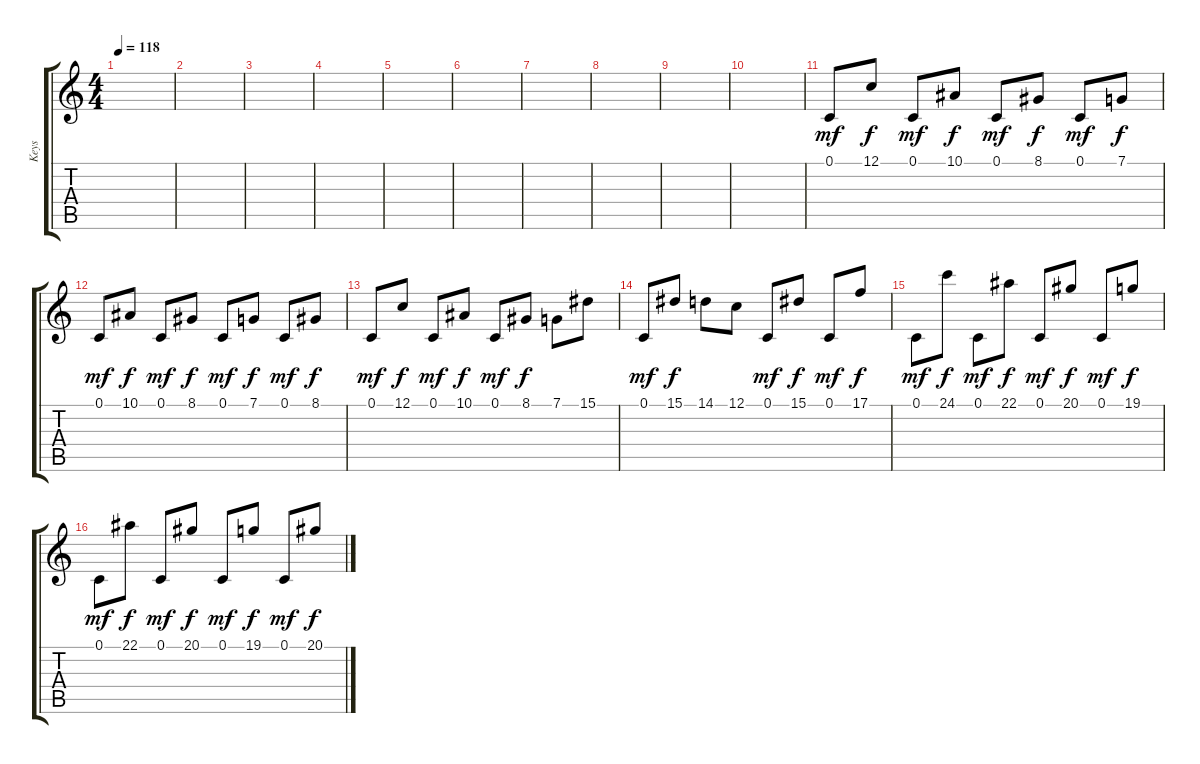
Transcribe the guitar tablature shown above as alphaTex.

\track ("Keys" "Keys") {instrument stringensemble1}
\staff {score tabs}
\tuning (C4 G3 Eb3 Bb2 F2 C2) {hide}
\ts (4 4)
\tempo 118
\clef g2
\ks c
|
|
|
|
|
|
|
|
|
|
0.1.8{dy mf} 12.1.8{dy f} 0.1.8{dy mf} 10.1.8{dy f} 0.1.8{dy mf} 8.1.8{dy f} 0.1.8{dy mf} 7.1.8{dy f} |
0.1.8{dy mf} 10.1.8{dy f} 0.1.8{dy mf} 8.1.8{dy f} 0.1.8{dy mf} 7.1.8{dy f} 0.1.8{dy mf} 8.1.8{dy f} |
0.1.8{dy mf} 12.1.8{dy f} 0.1.8{dy mf} 10.1.8{dy f} 0.1.8{dy mf} 8.1.8{dy f} 7.1.8 15.1.8 |
0.1.8{dy mf} 15.1.8{dy f} 14.1.8 12.1.8 0.1.8{dy mf} 15.1.8{dy f} 0.1.8{dy mf} 17.1.8{dy f} |
0.1.8{dy mf} 24.1.8{dy f} 0.1.8{dy mf} 22.1.8{dy f} 0.1.8{dy mf} 20.1.8{dy f} 0.1.8{dy mf} 19.1.8{dy f} |
0.1.8{dy mf} 22.1.8{dy f} 0.1.8{dy mf} 20.1.8{dy f} 0.1.8{dy mf} 19.1.8{dy f} 0.1.8{dy mf} 20.1.8{dy f}
